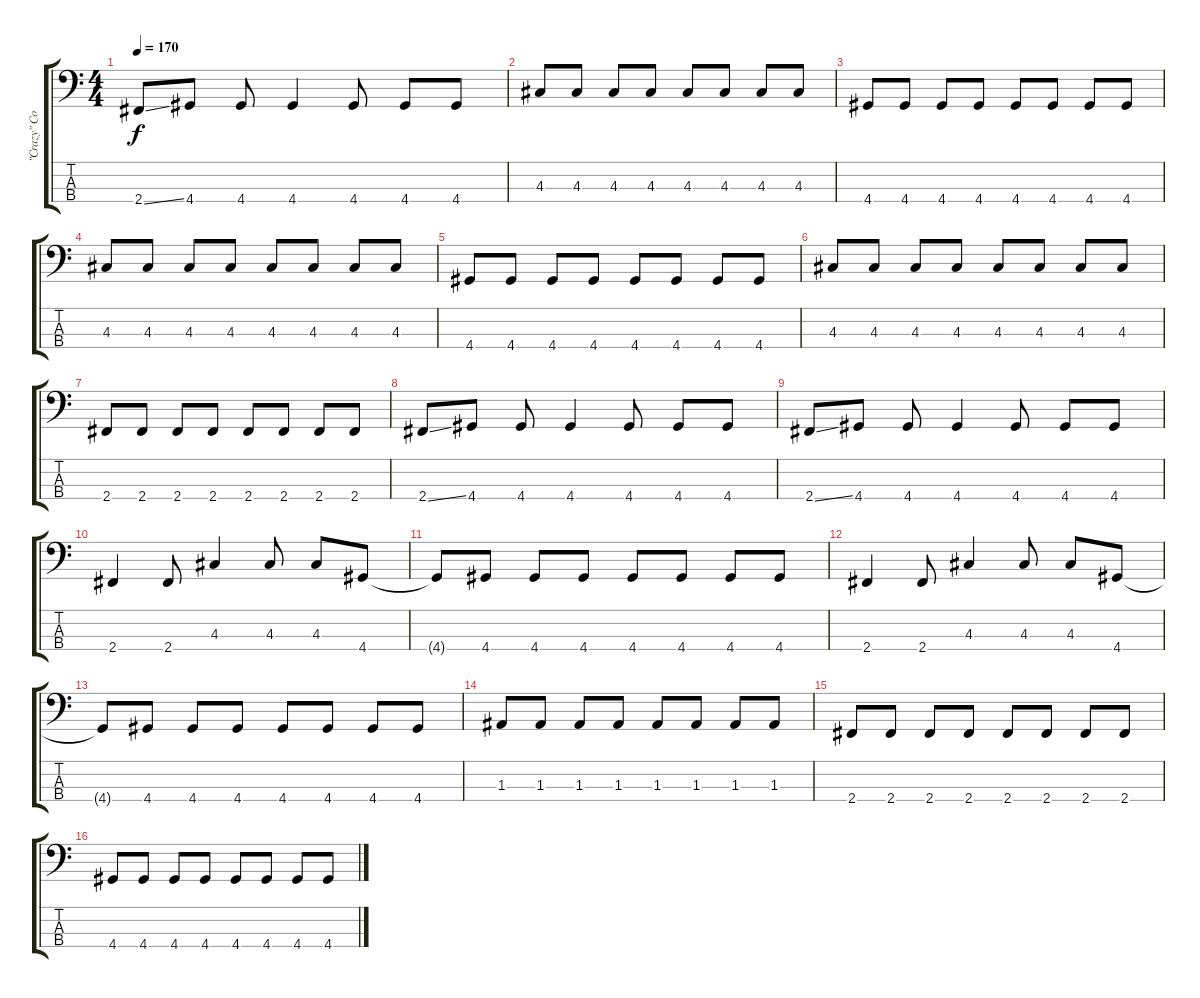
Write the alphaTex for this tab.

\track ("\"Crazy\" Cool Joe (Bass)" "\"Crazy\" Co") {instrument electricbasspick}
\staff {score tabs}
\tuning (G2 D2 A1 E1) {hide}
\ts (4 4)
\tempo 170
\clef f4
\ks c
2.4{ss}.8{dy f} 4.4.8 4.4.8 4.4.4 4.4.8 4.4.8 4.4.8 |
4.3.8 4.3.8 4.3.8 4.3.8 4.3.8 4.3.8 4.3.8 4.3.8 |
4.4.8 4.4.8 4.4.8 4.4.8 4.4.8 4.4.8 4.4.8 4.4.8 |
4.3.8 4.3.8 4.3.8 4.3.8 4.3.8 4.3.8 4.3.8 4.3.8 |
4.4.8 4.4.8 4.4.8 4.4.8 4.4.8 4.4.8 4.4.8 4.4.8 |
4.3.8 4.3.8 4.3.8 4.3.8 4.3.8 4.3.8 4.3.8 4.3.8 |
2.4.8 2.4.8 2.4.8 2.4.8 2.4.8 2.4.8 2.4.8 2.4.8 |
2.4{ss}.8 4.4.8 4.4.8 4.4.4 4.4.8 4.4.8 4.4.8 |
2.4{ss}.8 4.4.8 4.4.8 4.4.4 4.4.8 4.4.8 4.4.8 |
2.4.4 2.4.8 4.3.4 4.3.8 4.3.8 4.4.8 |
4.4{t}.8 4.4.8 4.4.8 4.4.8 4.4.8 4.4.8 4.4.8 4.4.8 |
2.4.4 2.4.8 4.3.4 4.3.8 4.3.8 4.4.8 |
4.4{t}.8 4.4.8 4.4.8 4.4.8 4.4.8 4.4.8 4.4.8 4.4.8 |
1.3.8 1.3.8 1.3.8 1.3.8 1.3.8 1.3.8 1.3.8 1.3.8 |
2.4.8 2.4.8 2.4.8 2.4.8 2.4.8 2.4.8 2.4.8 2.4.8 |
4.4.8 4.4.8 4.4.8 4.4.8 4.4.8 4.4.8 4.4.8 4.4.8
